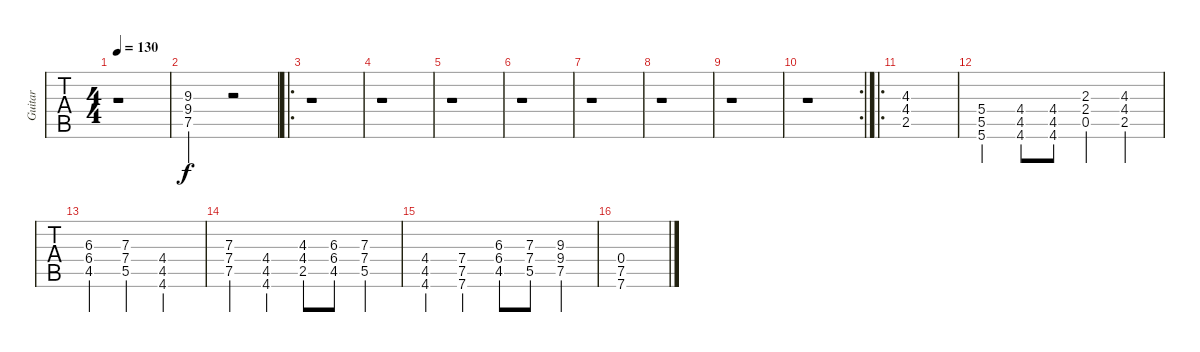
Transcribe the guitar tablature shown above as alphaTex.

\track ("Guitar" "Guitar") {instrument overdrivenguitar}
\staff {tabs}
\tuning (D4 A3 F3 C3 G2 C2) {hide}
\ts (4 4)
\tempo 130
\clef g2
\ks c
r.1{dy f} |
(9.3 9.4 7.5).2 r.2 |
\ro
r.1 |
r.1 |
r.1 |
r.1 |
r.1 |
r.1 |
r.1 |
\rc 2
r.1 |
\ro
(4.3 4.4 2.5).1 |
(5.4 5.5 5.6).4 (4.4 4.5 4.6).8 (4.4 4.5 4.6).8 (2.3 2.4 0.5).4 (4.3 4.4 2.5).4 |
(6.3 6.4 4.5).4 (7.3 7.4 5.5).4 (4.4 4.5 4.6).2 |
(7.3 7.4 7.5).4 (4.4 4.5 4.6).4 (4.3 4.4 2.5).8 (6.3 6.4 4.5).8 (7.3 7.4 5.5).4 |
(4.4 4.5 4.6).4 (7.4 7.5 7.6).4 (6.3 6.4 4.5).8 (7.3 7.4 5.5).8 (9.3 9.4 7.5).4 |
(0.4 7.5 7.6).1
